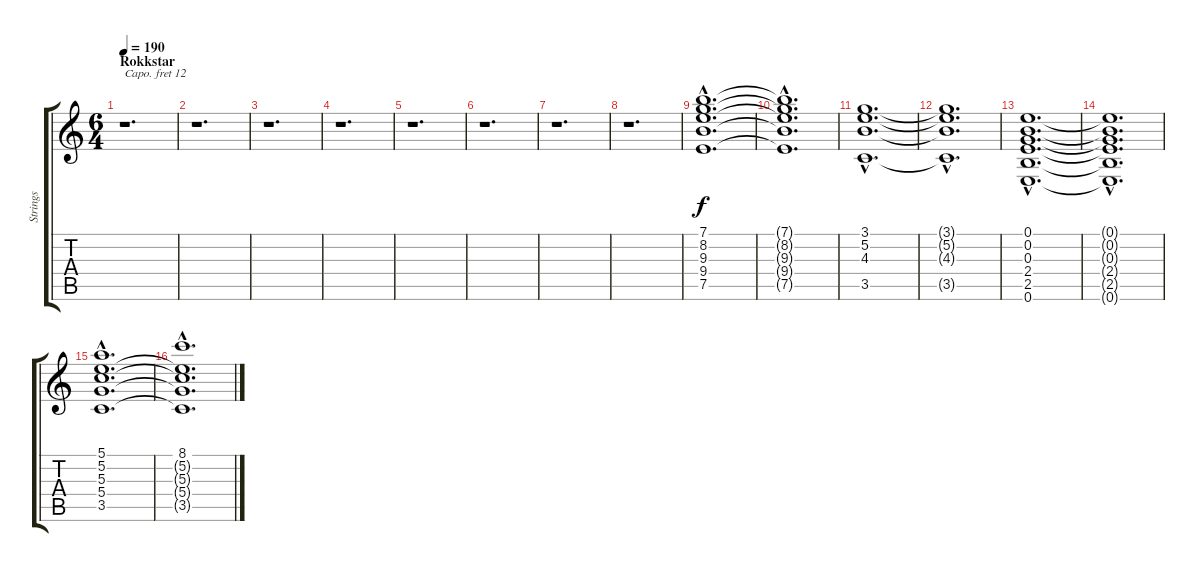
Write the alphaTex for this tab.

\track ("Strings" "Strings") {instrument stringensemble2}
\staff {score tabs}
\capo 12
\tuning (E4 B3 G3 D3 A2 E2) {hide}
\ts (6 4)
\section ("" "Rokkstar")
\tempo 190
\clef g2
\ks c
r.1{d dy f instrument stringensemble2} |
r.1{d} |
r.1{d} |
r.1{d} |
r.1{d} |
r.1{d} |
r.1{d} |
r.1{d} |
(7.1{hac} 8.2{hac} 9.3{hac} 9.4{hac} 7.5{hac}).1{d} |
(7.1{hac t} 8.2{hac t} 9.3{hac t} 9.4{hac t} 7.5{hac t}).1{d} |
(3.1{hac} 5.2{hac} 4.3{hac} 3.5{hac}).1{d} |
(3.1{hac t} 5.2{hac t} 4.3{hac t} 3.5{hac t}).1{d} |
(0.1{hac} 0.2{hac} 0.3{hac} 2.4{hac} 2.5{hac} 0.6{hac}).1{d} |
(0.1{hac t} 0.2{hac t} 0.3{hac t} 2.4{hac t} 2.5{hac t} 0.6{hac t}).1{d} |
(5.1{hac} 5.2{hac} 5.3{hac} 5.4{hac} 3.5{hac}).1{d} |
(8.1{hac} 5.2{hac t} 5.3{hac t} 5.4{hac t} 3.5{hac t}).1{d}
